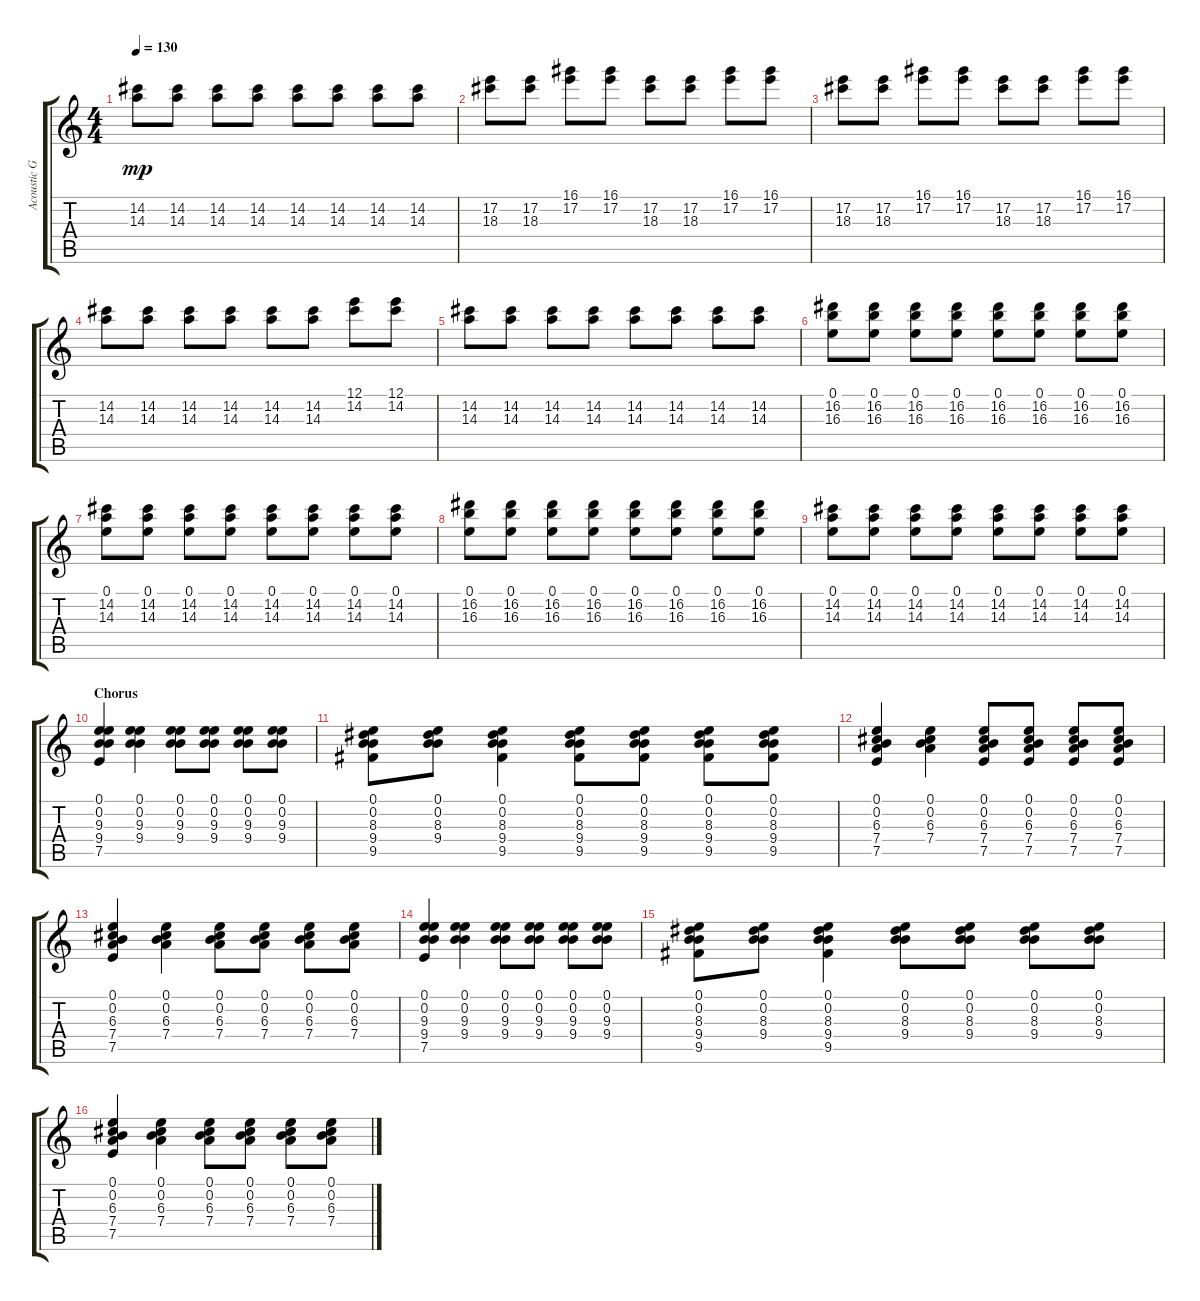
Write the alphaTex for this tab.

\track ("Acoustic Guitar" "Acoustic G") {instrument acousticguitarsteel}
\staff {score tabs}
\tuning (E4 B3 G3 D3 A2 E2) {hide}
\ts (4 4)
\tempo 130
\clef g2
\ks c
(14.2 14.3).8{dy mp} (14.2 14.3).8 (14.2 14.3).8 (14.2 14.3).8 (14.2 14.3).8 (14.2 14.3).8 (14.2 14.3).8 (14.2 14.3).8 |
(17.2 18.3).8 (17.2 18.3).8 (16.1 17.2).8 (16.1 17.2).8 (17.2 18.3).8 (17.2 18.3).8 (16.1 17.2).8 (16.1 17.2).8 |
(17.2 18.3).8 (17.2 18.3).8 (16.1 17.2).8 (16.1 17.2).8 (17.2 18.3).8 (17.2 18.3).8 (16.1 17.2).8 (16.1 17.2).8 |
(14.2 14.3).8 (14.2 14.3).8 (14.2 14.3).8 (14.2 14.3).8 (14.2 14.3).8 (14.2 14.3).8 (12.1 14.2).8 (12.1 14.2).8 |
(14.2 14.3).8 (14.2 14.3).8 (14.2 14.3).8 (14.2 14.3).8 (14.2 14.3).8 (14.2 14.3).8 (14.2 14.3).8 (14.2 14.3).8 |
(0.1 16.2 16.3).8 (0.1 16.2 16.3).8 (0.1 16.2 16.3).8 (0.1 16.2 16.3).8 (0.1 16.2 16.3).8 (0.1 16.2 16.3).8 (0.1 16.2 16.3).8 (0.1 16.2 16.3).8 |
(0.1 14.2 14.3).8 (0.1 14.2 14.3).8 (0.1 14.2 14.3).8 (0.1 14.2 14.3).8 (0.1 14.2 14.3).8 (0.1 14.2 14.3).8 (0.1 14.2 14.3).8 (0.1 14.2 14.3).8 |
(0.1 16.2 16.3).8 (0.1 16.2 16.3).8 (0.1 16.2 16.3).8 (0.1 16.2 16.3).8 (0.1 16.2 16.3).8 (0.1 16.2 16.3).8 (0.1 16.2 16.3).8 (0.1 16.2 16.3).8 |
(0.1 14.2 14.3).8 (0.1 14.2 14.3).8 (0.1 14.2 14.3).8 (0.1 14.2 14.3).8 (0.1 14.2 14.3).8 (0.1 14.2 14.3).8 (0.1 14.2 14.3).8 (0.1 14.2 14.3).8 |
\section ("" "Chorus")
(0.1 0.2 9.3 9.4 7.5).4 (0.1 0.2 9.3 9.4).4 (0.1 0.2 9.3 9.4).8 (0.1 0.2 9.3 9.4).8 (0.1 0.2 9.3 9.4).8 (0.1 0.2 9.3 9.4).8 |
(0.1 0.2 8.3 9.4 9.5).8 (0.1 0.2 8.3 9.4).8 (0.1 0.2 8.3 9.4 9.5).4 (0.1 0.2 8.3 9.4 9.5).8 (0.1 0.2 8.3 9.4 9.5).8 (0.1 0.2 8.3 9.4 9.5).8 (0.1 0.2 8.3 9.4 9.5).8 |
(0.1 0.2 6.3 7.4 7.5).4 (0.1 0.2 6.3 7.4).4 (0.1 0.2 6.3 7.4 7.5).8 (0.1 0.2 6.3 7.4 7.5).8 (0.1 0.2 6.3 7.4 7.5).8 (0.1 0.2 6.3 7.4 7.5).8 |
(0.1 0.2 6.3 7.4 7.5).4 (0.1 0.2 6.3 7.4).4 (0.1 0.2 6.3 7.4).8 (0.1 0.2 6.3 7.4).8 (0.1 0.2 6.3 7.4).8 (0.1 0.2 6.3 7.4).8 |
(0.1 0.2 9.3 9.4 7.5).4 (0.1 0.2 9.3 9.4).4 (0.1 0.2 9.3 9.4).8 (0.1 0.2 9.3 9.4).8 (0.1 0.2 9.3 9.4).8 (0.1 0.2 9.3 9.4).8 |
(0.1 0.2 8.3 9.4 9.5).8 (0.1 0.2 8.3 9.4).8 (0.1 0.2 8.3 9.4 9.5).4 (0.1 0.2 8.3 9.4).8 (0.1 0.2 8.3 9.4).8 (0.1 0.2 8.3 9.4).8 (0.1 0.2 8.3 9.4).8 |
(0.1 0.2 6.3 7.4 7.5).4 (0.1 0.2 6.3 7.4).4 (0.1 0.2 6.3 7.4).8 (0.1 0.2 6.3 7.4).8 (0.1 0.2 6.3 7.4).8 (0.1 0.2 6.3 7.4).8
